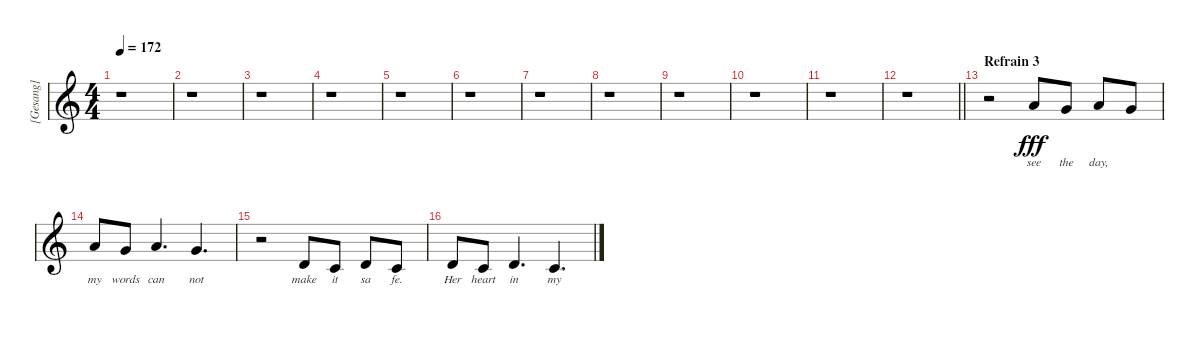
\track ("[Gesang]" "[Gesang]") {instrument tenorsax}
\staff {score}
\tuning (E4 B3 G3 D3 A2 E2) {hide}
\ts (4 4)
\tempo 172
\clef g2
\ks c
r.1{dy fff} |
r.1 |
r.1 |
r.1 |
r.1 |
r.1 |
r.1 |
r.1 |
r.1 |
r.1 |
r.1 |
\barLineRight lightlight
r.1 |
\section ("" "Refrain 3")
r.2 5.1.8{lyrics (0 "see") lyrics (1 "") lyrics (2 "") lyrics (3 "") lyrics (4 "")} 3.1.8{lyrics (0 "the") lyrics (1 "") lyrics (2 "") lyrics (3 "") lyrics (4 "")} 5.1.8{lyrics (0 "day,") lyrics (1 "") lyrics (2 "") lyrics (3 "") lyrics (4 "")} 3.1.8{lyrics (0 "") lyrics (1 "") lyrics (2 "") lyrics (3 "") lyrics (4 "")} |
5.1.8{lyrics (0 "my") lyrics (1 "") lyrics (2 "") lyrics (3 "") lyrics (4 "")} 3.1.8{lyrics (0 "words") lyrics (1 "") lyrics (2 "") lyrics (3 "") lyrics (4 "")} 5.1.4{d lyrics (0 "can") lyrics (1 "") lyrics (2 "") lyrics (3 "") lyrics (4 "")} 3.1.4{d lyrics (0 "not") lyrics (1 "") lyrics (2 "") lyrics (3 "") lyrics (4 "")} |
r.2 7.3.8{lyrics (0 "make") lyrics (1 "") lyrics (2 "") lyrics (3 "") lyrics (4 "")} 5.3.8{lyrics (0 "it") lyrics (1 "") lyrics (2 "") lyrics (3 "") lyrics (4 "")} 7.3.8{lyrics (0 "sa") lyrics (1 "") lyrics (2 "") lyrics (3 "") lyrics (4 "")} 5.3.8{lyrics (0 "fe.") lyrics (1 "") lyrics (2 "") lyrics (3 "") lyrics (4 "")} |
7.3.8{lyrics (0 "Her") lyrics (1 "") lyrics (2 "") lyrics (3 "") lyrics (4 "")} 5.3.8{lyrics (0 "heart") lyrics (1 "") lyrics (2 "") lyrics (3 "") lyrics (4 "")} 7.3.4{d lyrics (0 "in") lyrics (1 "") lyrics (2 "") lyrics (3 "") lyrics (4 "")} 5.3.4{d lyrics (0 "my") lyrics (1 "") lyrics (2 "") lyrics (3 "") lyrics (4 "")}
